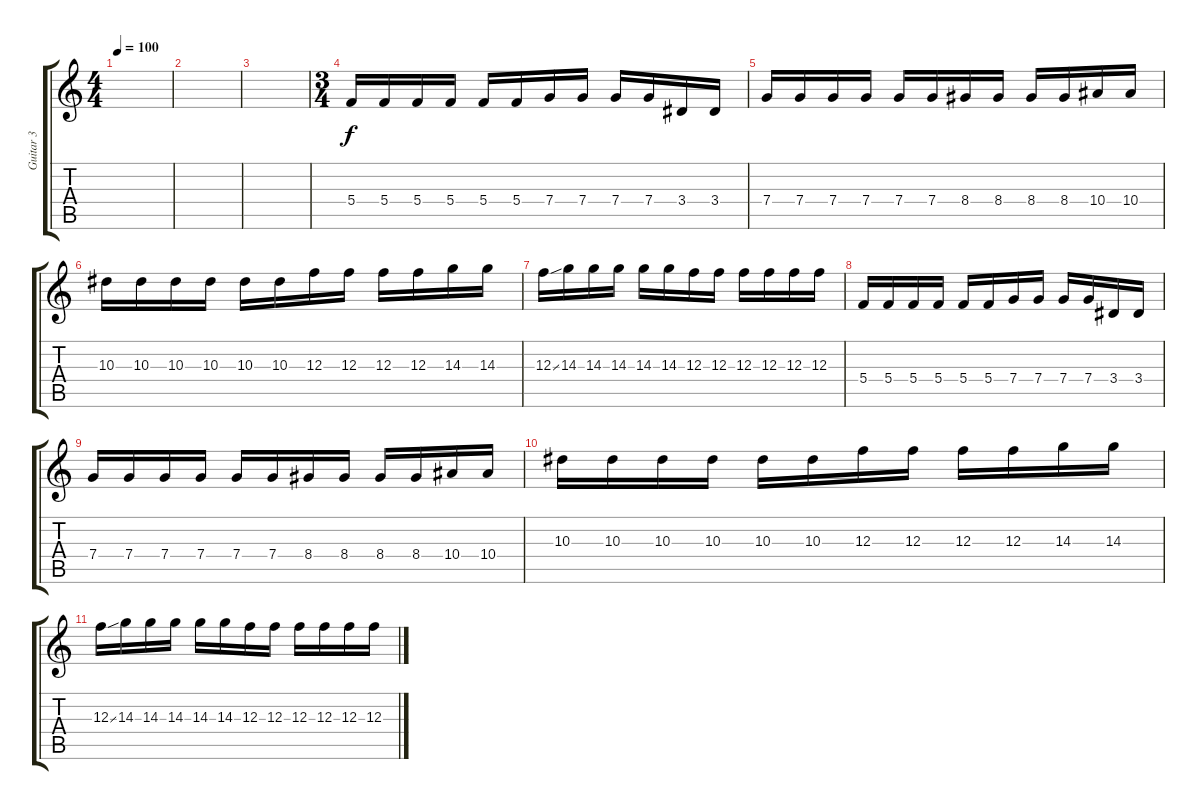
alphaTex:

\track ("Guitar 3" "Guitar 3") {instrument distortionguitar}
\staff {score tabs}
\tuning (D4 A3 F3 C3 G2 C2) {hide}
\ts (4 4)
\tempo 100
\clef g2
\ks c
|
|
|
\ts (3 4)
5.4.16 5.4.16 5.4.16 5.4.16 5.4.16 5.4.16 7.4.16 7.4.16 7.4.16 7.4.16 3.4.16 3.4.16 |
7.4.16 7.4.16 7.4.16 7.4.16 7.4.16 7.4.16 8.4.16 8.4.16 8.4.16 8.4.16 10.4.16 10.4.16 |
10.3.16 10.3.16 10.3.16 10.3.16 10.3.16 10.3.16 12.3.16 12.3.16 12.3.16 12.3.16 14.3.16 14.3.16 |
12.3{ss}.16 14.3.16 14.3.16 14.3.16 14.3.16 14.3.16 12.3.16 12.3.16 12.3.16 12.3.16 12.3.16 12.3.16 |
5.4.16 5.4.16 5.4.16 5.4.16 5.4.16 5.4.16 7.4.16 7.4.16 7.4.16 7.4.16 3.4.16 3.4.16 |
7.4.16 7.4.16 7.4.16 7.4.16 7.4.16 7.4.16 8.4.16 8.4.16 8.4.16 8.4.16 10.4.16 10.4.16 |
10.3.16 10.3.16 10.3.16 10.3.16 10.3.16 10.3.16 12.3.16 12.3.16 12.3.16 12.3.16 14.3.16 14.3.16 |
12.3{ss}.16 14.3.16 14.3.16 14.3.16 14.3.16 14.3.16 12.3.16 12.3.16 12.3.16 12.3.16 12.3.16 12.3.16
